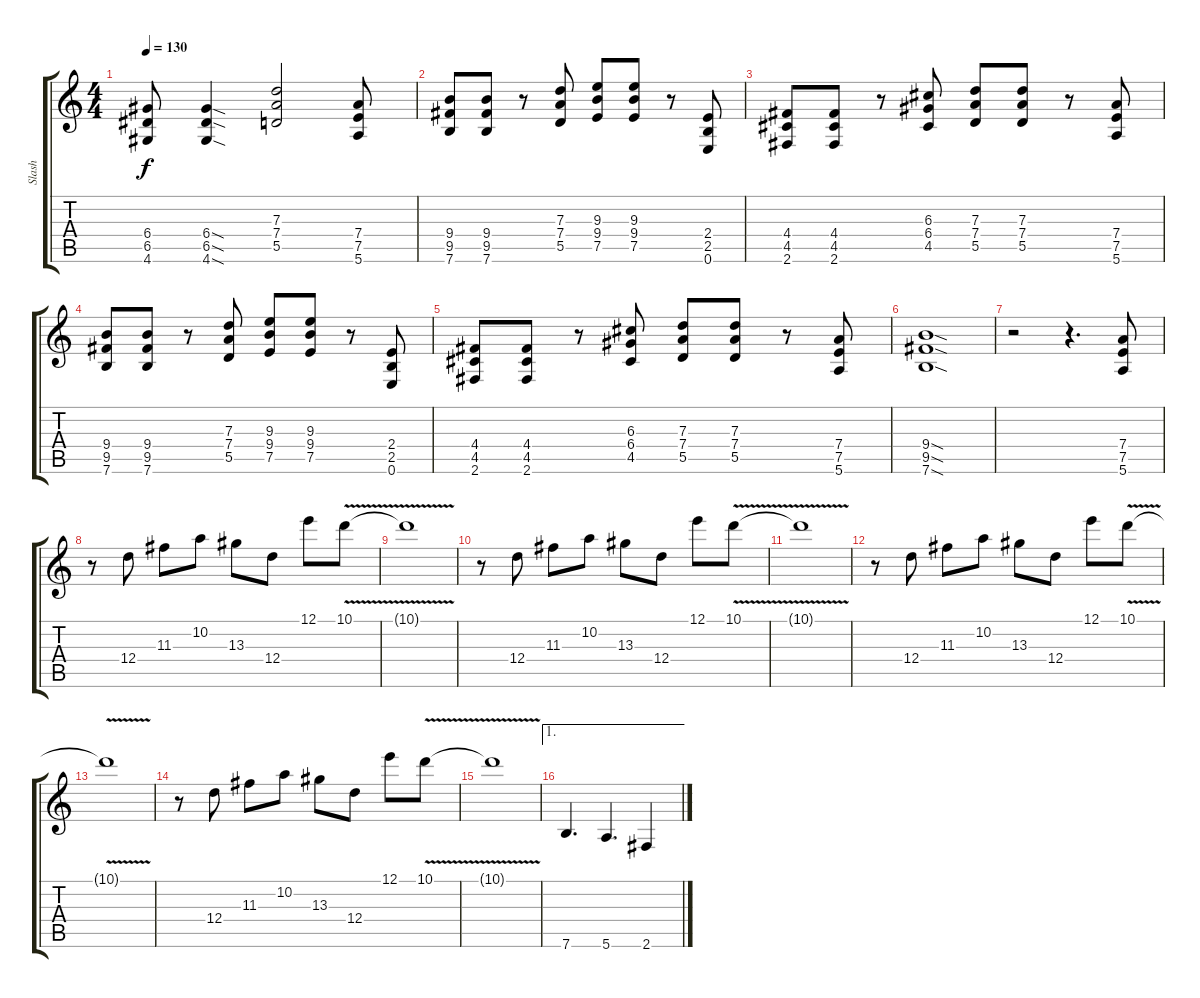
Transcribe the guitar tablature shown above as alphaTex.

\track ("Slash" "Slash") {instrument distortionguitar}
\staff {score tabs}
\tuning (E4 B3 G3 D3 A2 E2) {hide}
\ts (4 4)
\tempo 130
\clef g2
\ks c
(6.4 6.5 4.6).8{dy f} (6.4{sod} 6.5{sod} 4.6{sod}).4 (7.3 7.4 5.5).2 (7.4 7.5 5.6).8 |
(9.4 9.5 7.6).8 (9.4 9.5 7.6).8 r.8 (7.3 7.4 5.5).8 (9.3 9.4 7.5).8 (9.3 9.4 7.5).8 r.8 (2.4 2.5 0.6).8 |
(4.4 4.5 2.6).8 (4.4 4.5 2.6).8 r.8 (6.3 6.4 4.5).8 (7.3 7.4 5.5).8 (7.3 7.4 5.5).8 r.8 (7.4 7.5 5.6).8 |
(9.4 9.5 7.6).8 (9.4 9.5 7.6).8 r.8 (7.3 7.4 5.5).8 (9.3 9.4 7.5).8 (9.3 9.4 7.5).8 r.8 (2.4 2.5 0.6).8 |
(4.4 4.5 2.6).8 (4.4 4.5 2.6).8 r.8 (6.3 6.4 4.5).8 (7.3 7.4 5.5).8 (7.3 7.4 5.5).8 r.8 (7.4 7.5 5.6).8 |
(9.4{sod} 9.5{sod} 7.6{sod}).1 |
r.2 r.4{d} (7.4 7.5 5.6).8 |
r.8 12.4.8 11.3.8 10.2.8 13.3.8 12.4.8 12.1.8 10.1{v}.8 |
10.1{v t}.1 |
r.8 12.4.8 11.3.8 10.2.8 13.3.8 12.4.8 12.1.8 10.1{v}.8 |
10.1{v t}.1 |
r.8 12.4.8 11.3.8 10.2.8 13.3.8 12.4.8 12.1.8 10.1{v}.8 |
10.1{v t}.1 |
r.8 12.4.8 11.3.8 10.2.8 13.3.8 12.4.8 12.1.8 10.1{v}.8 |
10.1{v t}.1 |
\ae 1
7.6.4{d} 5.6.4{d} 2.6.4
